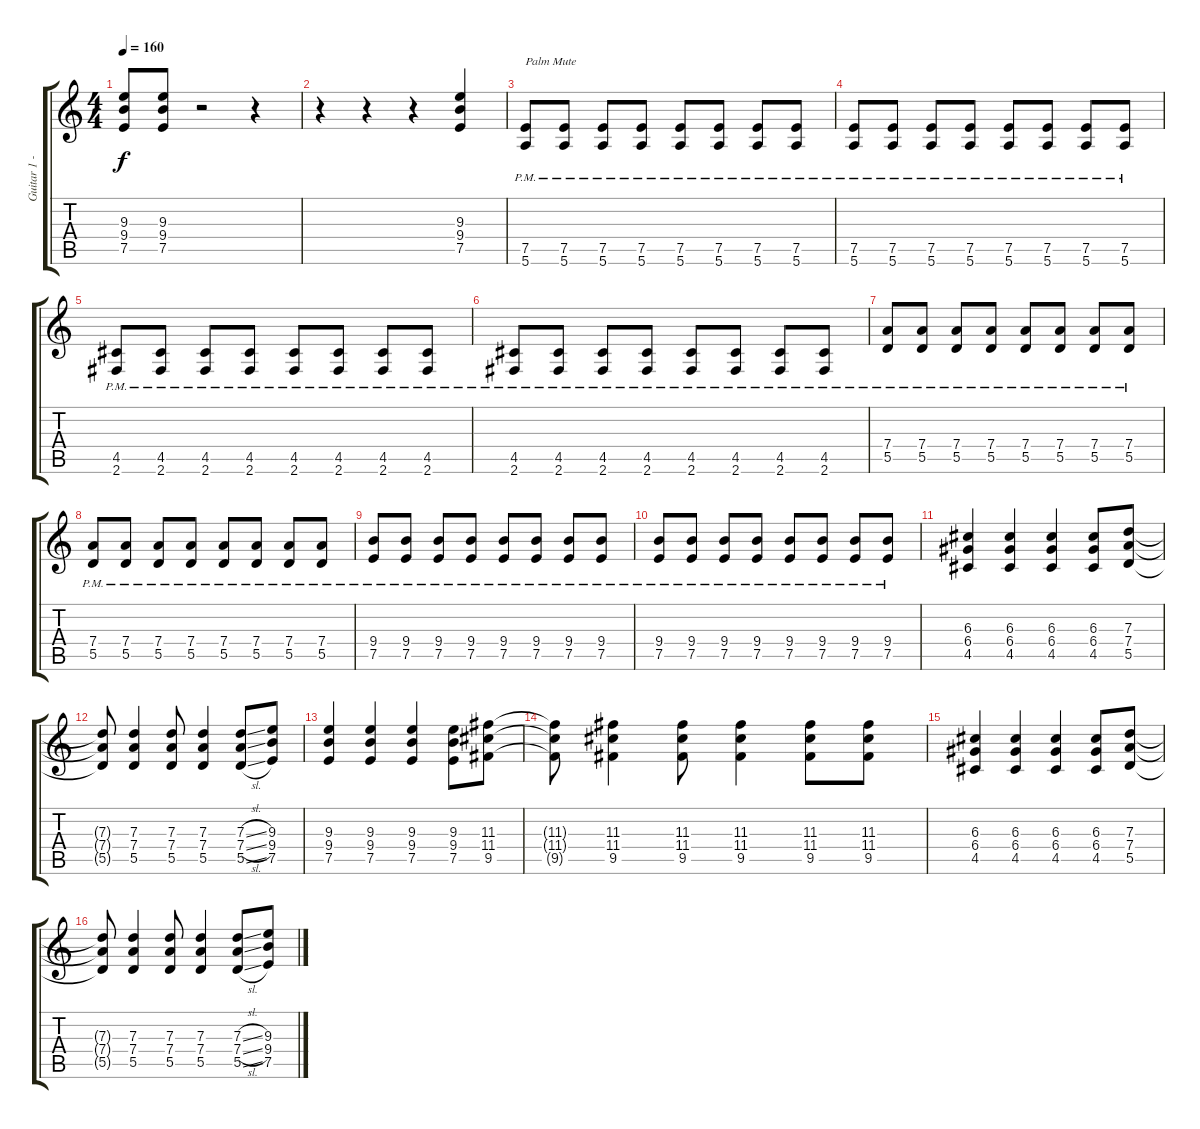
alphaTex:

\track ("Guitar 1 - Raka" "Guitar 1 -") {instrument distortionguitar}
\staff {score tabs}
\tuning (E4 B3 G3 D3 A2 E2) {hide}
\ts (4 4)
\tempo 160
\clef g2
\ks c
(9.3 9.4 7.5).8{dy f} (9.3 9.4 7.5).8 r.2 r.4 |
r.4 r.4 r.4 (9.3 9.4 7.5).4 |
(7.5{pm} 5.6{pm}).8{txt "Palm Mute"} (7.5{pm} 5.6{pm}).8 (7.5{pm} 5.6{pm}).8 (7.5{pm} 5.6{pm}).8 (7.5{pm} 5.6{pm}).8 (7.5{pm} 5.6{pm}).8 (7.5{pm} 5.6{pm}).8 (7.5{pm} 5.6{pm}).8 |
(7.5{pm} 5.6{pm}).8 (7.5{pm} 5.6{pm}).8 (7.5{pm} 5.6{pm}).8 (7.5{pm} 5.6{pm}).8 (7.5{pm} 5.6{pm}).8 (7.5{pm} 5.6{pm}).8 (7.5{pm} 5.6{pm}).8 (7.5{pm} 5.6{pm}).8 |
(4.5{pm} 2.6{pm}).8 (4.5{pm} 2.6{pm}).8 (4.5{pm} 2.6{pm}).8 (4.5{pm} 2.6{pm}).8 (4.5{pm} 2.6{pm}).8 (4.5{pm} 2.6{pm}).8 (4.5{pm} 2.6{pm}).8 (4.5{pm} 2.6{pm}).8 |
(4.5{pm} 2.6{pm}).8 (4.5{pm} 2.6{pm}).8 (4.5{pm} 2.6{pm}).8 (4.5{pm} 2.6{pm}).8 (4.5{pm} 2.6{pm}).8 (4.5{pm} 2.6{pm}).8 (4.5{pm} 2.6{pm}).8 (4.5{pm} 2.6{pm}).8 |
(7.4{pm} 5.5{pm}).8 (7.4{pm} 5.5{pm}).8 (7.4{pm} 5.5{pm}).8 (7.4{pm} 5.5{pm}).8 (7.4{pm} 5.5{pm}).8 (7.4{pm} 5.5{pm}).8 (7.4{pm} 5.5{pm}).8 (7.4{pm} 5.5{pm}).8 |
(7.4{pm} 5.5{pm}).8 (7.4{pm} 5.5{pm}).8 (7.4{pm} 5.5{pm}).8 (7.4{pm} 5.5{pm}).8 (7.4{pm} 5.5{pm}).8 (7.4{pm} 5.5{pm}).8 (7.4{pm} 5.5{pm}).8 (7.4{pm} 5.5{pm}).8 |
(9.4{pm} 7.5{pm}).8 (9.4{pm} 7.5{pm}).8 (9.4{pm} 7.5{pm}).8 (9.4{pm} 7.5{pm}).8 (9.4{pm} 7.5{pm}).8 (9.4{pm} 7.5{pm}).8 (9.4{pm} 7.5{pm}).8 (9.4{pm} 7.5{pm}).8 |
(9.4{pm} 7.5{pm}).8 (9.4{pm} 7.5{pm}).8 (9.4{pm} 7.5{pm}).8 (9.4{pm} 7.5{pm}).8 (9.4{pm} 7.5{pm}).8 (9.4{pm} 7.5{pm}).8 (9.4{pm} 7.5{pm}).8 (9.4{pm} 7.5{pm}).8 |
(6.3 6.4 4.5).4 (6.3 6.4 4.5).4 (6.3 6.4 4.5).4 (6.3 6.4 4.5).8 (7.3 7.4 5.5).8 |
(7.3{t} 7.4{t} 5.5{t}).8 (7.3 7.4 5.5).4 (7.3 7.4 5.5).8 (7.3 7.4 5.5).4 (7.3{sl} 7.4{sl} 5.5{sl}).8 (9.3 9.4 7.5).8 |
(9.3 9.4 7.5).4 (9.3 9.4 7.5).4 (9.3 9.4 7.5).4 (9.3 9.4 7.5).8 (11.3 11.4 9.5).8 |
(11.3{t} 11.4{t} 9.5{t}).8 (11.3 11.4 9.5).4 (11.3 11.4 9.5).8 (11.3 11.4 9.5).4 (11.3 11.4 9.5).8 (11.3 11.4 9.5).8 |
(6.3 6.4 4.5).4 (6.3 6.4 4.5).4 (6.3 6.4 4.5).4 (6.3 6.4 4.5).8 (7.3 7.4 5.5).8 |
(7.3{t} 7.4{t} 5.5{t}).8 (7.3 7.4 5.5).4 (7.3 7.4 5.5).8 (7.3 7.4 5.5).4 (7.3{sl} 7.4{sl} 5.5{sl}).8 (9.3 9.4 7.5).8
